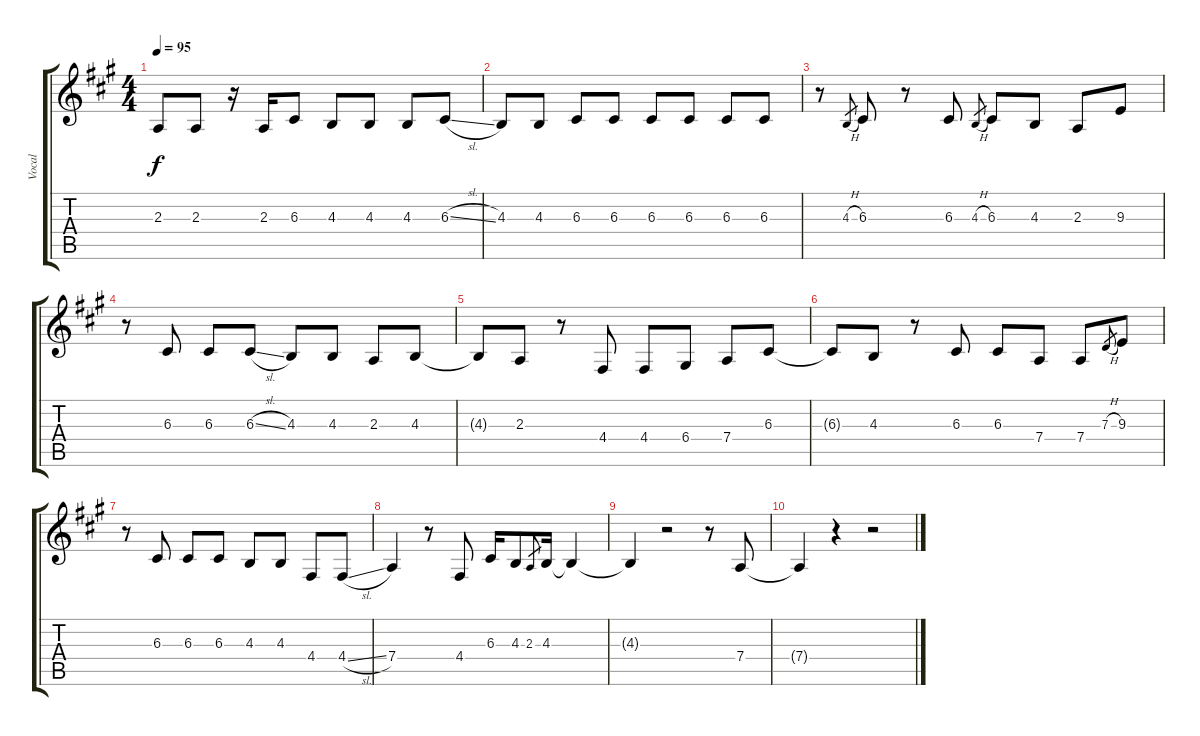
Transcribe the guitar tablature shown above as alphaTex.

\track ("Vocal" "Vocal") {instrument violin}
\staff {score tabs}
\tuning (E4 B3 G3 D3 A2 E2) {hide}
\ts (4 4)
\tempo 95
\clef g2
\ks a
2.3.8{dy f} 2.3.8 r.16 2.3.16 6.3.8 4.3.8 4.3.8 4.3.8 6.3{sl}.8 |
4.3.8 4.3.8 6.3.8 6.3.8 6.3.8 6.3.8 6.3.8 6.3.8 |
r.8 4.3{h}.8{gr} 6.3.8 r.8 6.3.8 4.3{h}.8{gr} 6.3.8 4.3.8 2.3.8 9.3.8 |
r.8 6.3.8 6.3.8 6.3{sl}.8 4.3.8 4.3.8 2.3.8 4.3.8 |
4.3{t}.8 2.3.8 r.8 4.4.8 4.4.8 6.4.8 7.4.8 6.3.8 |
6.3{t}.8 4.3.8 r.8 6.3.8 6.3.8 7.4.8 7.4.8 7.3{h}.8{gr} 9.3.8 |
r.8 6.3.8 6.3.8 6.3.8 4.3.8 4.3.8 4.4.8 4.4{sl}.8 |
7.4.4 r.8 4.4.8 6.3.16 4.3.8 2.3.8{gr} 4.3.16 4.3{t}.4 |
4.3{t}.4 r.2 r.8 7.4.8 |
7.4{t}.4 r.4 r.2
